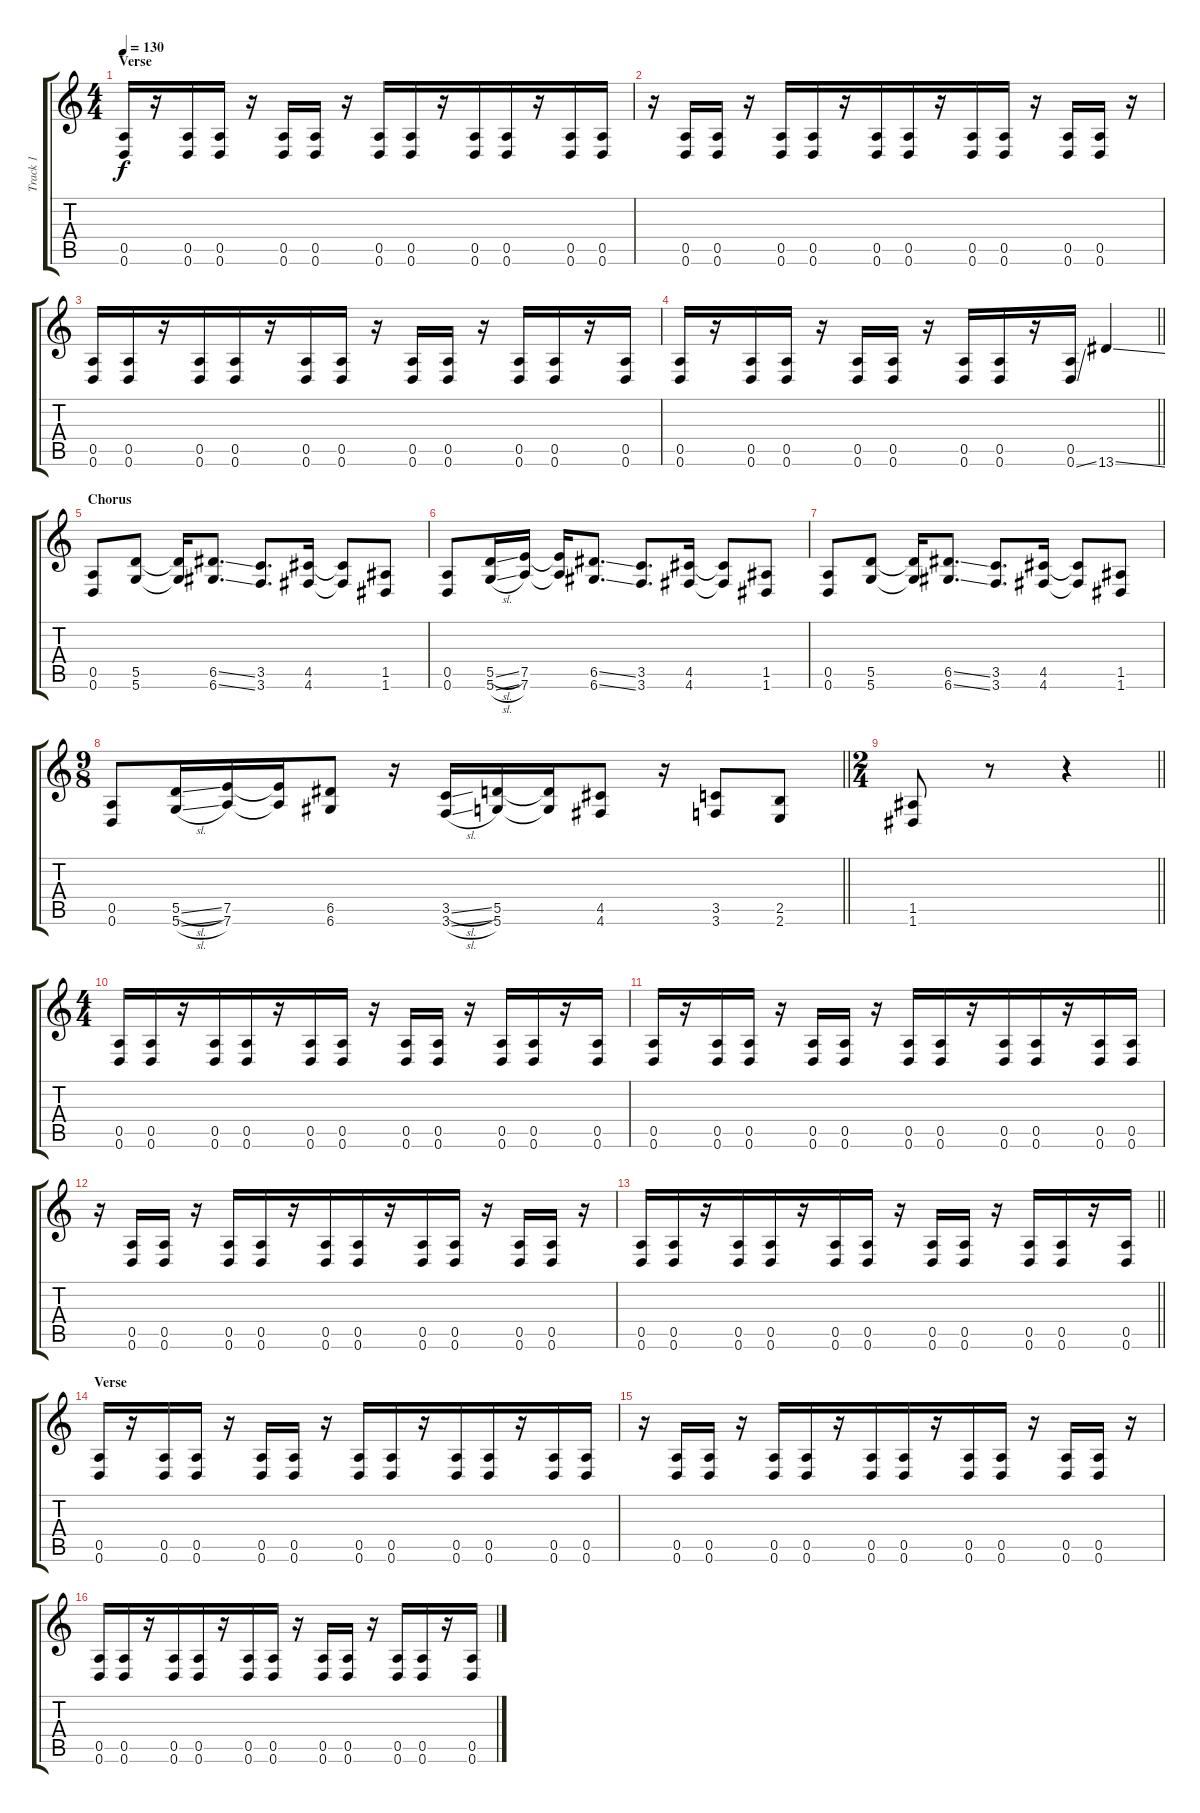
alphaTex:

\track ("Track 1" "Track 1") {instrument distortionguitar}
\staff {score tabs}
\tuning (E4 B3 G3 D3 A2 D2) {hide}
\ts (4 4)
\section ("" "Verse")
\tempo 130
\clef g2
\ks c
(0.5 0.6).16{dy f} r.16 (0.5 0.6).16 (0.5 0.6).16 r.16 (0.5 0.6).16 (0.5 0.6).16 r.16 (0.5 0.6).16 (0.5 0.6).16 r.16 (0.5 0.6).16{beam merge} (0.5 0.6).16 r.16 (0.5 0.6).16 (0.5 0.6).16 |
r.16 (0.5 0.6).16 (0.5 0.6).16 r.16 (0.5 0.6).16 (0.5 0.6).16 r.16 (0.5 0.6).16{beam merge} (0.5 0.6).16 r.16 (0.5 0.6).16 (0.5 0.6).16 r.16 (0.5 0.6).16 (0.5 0.6).16 r.16 |
(0.5 0.6).16 (0.5 0.6).16 r.16 (0.5 0.6).16{beam merge} (0.5 0.6).16 r.16 (0.5 0.6).16 (0.5 0.6).16 r.16 (0.5 0.6).16 (0.5 0.6).16 r.16 (0.5 0.6).16 (0.5 0.6).16 r.16 (0.5 0.6).16 |
\barLineRight lightlight
(0.5 0.6).16 r.16 (0.5 0.6).16 (0.5 0.6).16 r.16 (0.5 0.6).16 (0.5 0.6).16 r.16 (0.5 0.6).16 (0.5 0.6).16 r.16 (0.5 0.6{ss}).16{beam merge} 13.6{ss}.4 |
\section ("" "Chorus")
(0.5 0.6).8 (5.5 5.6).8 (5.5{t} 5.6{t}).16 (6.5{ss} 6.6{ss}).8{d} (3.5 3.6).8{d} (4.5 4.6).16 (4.5{t} 4.6{t}).8 (1.5 1.6).8 |
(0.5 0.6).8 (5.5{sl} 5.6{sl}).16 (7.5 7.6).16 (7.5{t} 7.6{t}).16 (6.5{ss} 6.6{ss}).8{d} (3.5 3.6).8{d} (4.5 4.6).16 (4.5{t} 4.6{t}).8 (1.5 1.6).8 |
(0.5 0.6).8 (5.5 5.6).8 (5.5{t} 5.6{t}).16 (6.5{ss} 6.6{ss}).8{d} (3.5 3.6).8{d} (4.5 4.6).16 (4.5{t} 4.6{t}).8 (1.5 1.6).8 |
\ts (9 8)
\barLineRight lightlight
(0.5 0.6).8 (5.5{sl} 5.6{sl}).16 (7.5 7.6).16 (7.5{t} 7.6{t}).16 (6.5 6.6).8 r.16 (3.5{sl} 3.6{sl}).16 (5.5 5.6).16 (5.5{t} 5.6{t}).16 (4.5 4.6).8 r.16 (3.5 3.6).8 (2.5 2.6).8 |
\ts (2 4)
\barLineRight lightlight
(1.5 1.6).8 r.8 r.4 |
\ts (4 4)
\section ("" "")
(0.5 0.6).16 (0.5 0.6).16 r.16 (0.5 0.6).16{beam merge} (0.5 0.6).16 r.16 (0.5 0.6).16 (0.5 0.6).16 r.16 (0.5 0.6).16 (0.5 0.6).16 r.16 (0.5 0.6).16 (0.5 0.6).16 r.16 (0.5 0.6).16 |
(0.5 0.6).16 r.16 (0.5 0.6).16 (0.5 0.6).16 r.16 (0.5 0.6).16 (0.5 0.6).16 r.16 (0.5 0.6).16 (0.5 0.6).16 r.16 (0.5 0.6).16{beam merge} (0.5 0.6).16 r.16 (0.5 0.6).16 (0.5 0.6).16 |
r.16 (0.5 0.6).16 (0.5 0.6).16 r.16 (0.5 0.6).16 (0.5 0.6).16 r.16 (0.5 0.6).16{beam merge} (0.5 0.6).16 r.16 (0.5 0.6).16 (0.5 0.6).16 r.16 (0.5 0.6).16 (0.5 0.6).16 r.16 |
\barLineRight lightlight
(0.5 0.6).16 (0.5 0.6).16 r.16 (0.5 0.6).16{beam merge} (0.5 0.6).16 r.16 (0.5 0.6).16 (0.5 0.6).16 r.16 (0.5 0.6).16 (0.5 0.6).16 r.16 (0.5 0.6).16 (0.5 0.6).16 r.16 (0.5 0.6).16 |
\section ("" "Verse")
(0.5 0.6).16 r.16 (0.5 0.6).16 (0.5 0.6).16 r.16 (0.5 0.6).16 (0.5 0.6).16 r.16 (0.5 0.6).16 (0.5 0.6).16 r.16 (0.5 0.6).16{beam merge} (0.5 0.6).16 r.16 (0.5 0.6).16 (0.5 0.6).16 |
r.16 (0.5 0.6).16 (0.5 0.6).16 r.16 (0.5 0.6).16 (0.5 0.6).16 r.16 (0.5 0.6).16{beam merge} (0.5 0.6).16 r.16 (0.5 0.6).16 (0.5 0.6).16 r.16 (0.5 0.6).16 (0.5 0.6).16 r.16 |
(0.5 0.6).16 (0.5 0.6).16 r.16 (0.5 0.6).16{beam merge} (0.5 0.6).16 r.16 (0.5 0.6).16 (0.5 0.6).16 r.16 (0.5 0.6).16 (0.5 0.6).16 r.16 (0.5 0.6).16 (0.5 0.6).16 r.16 (0.5 0.6).16
